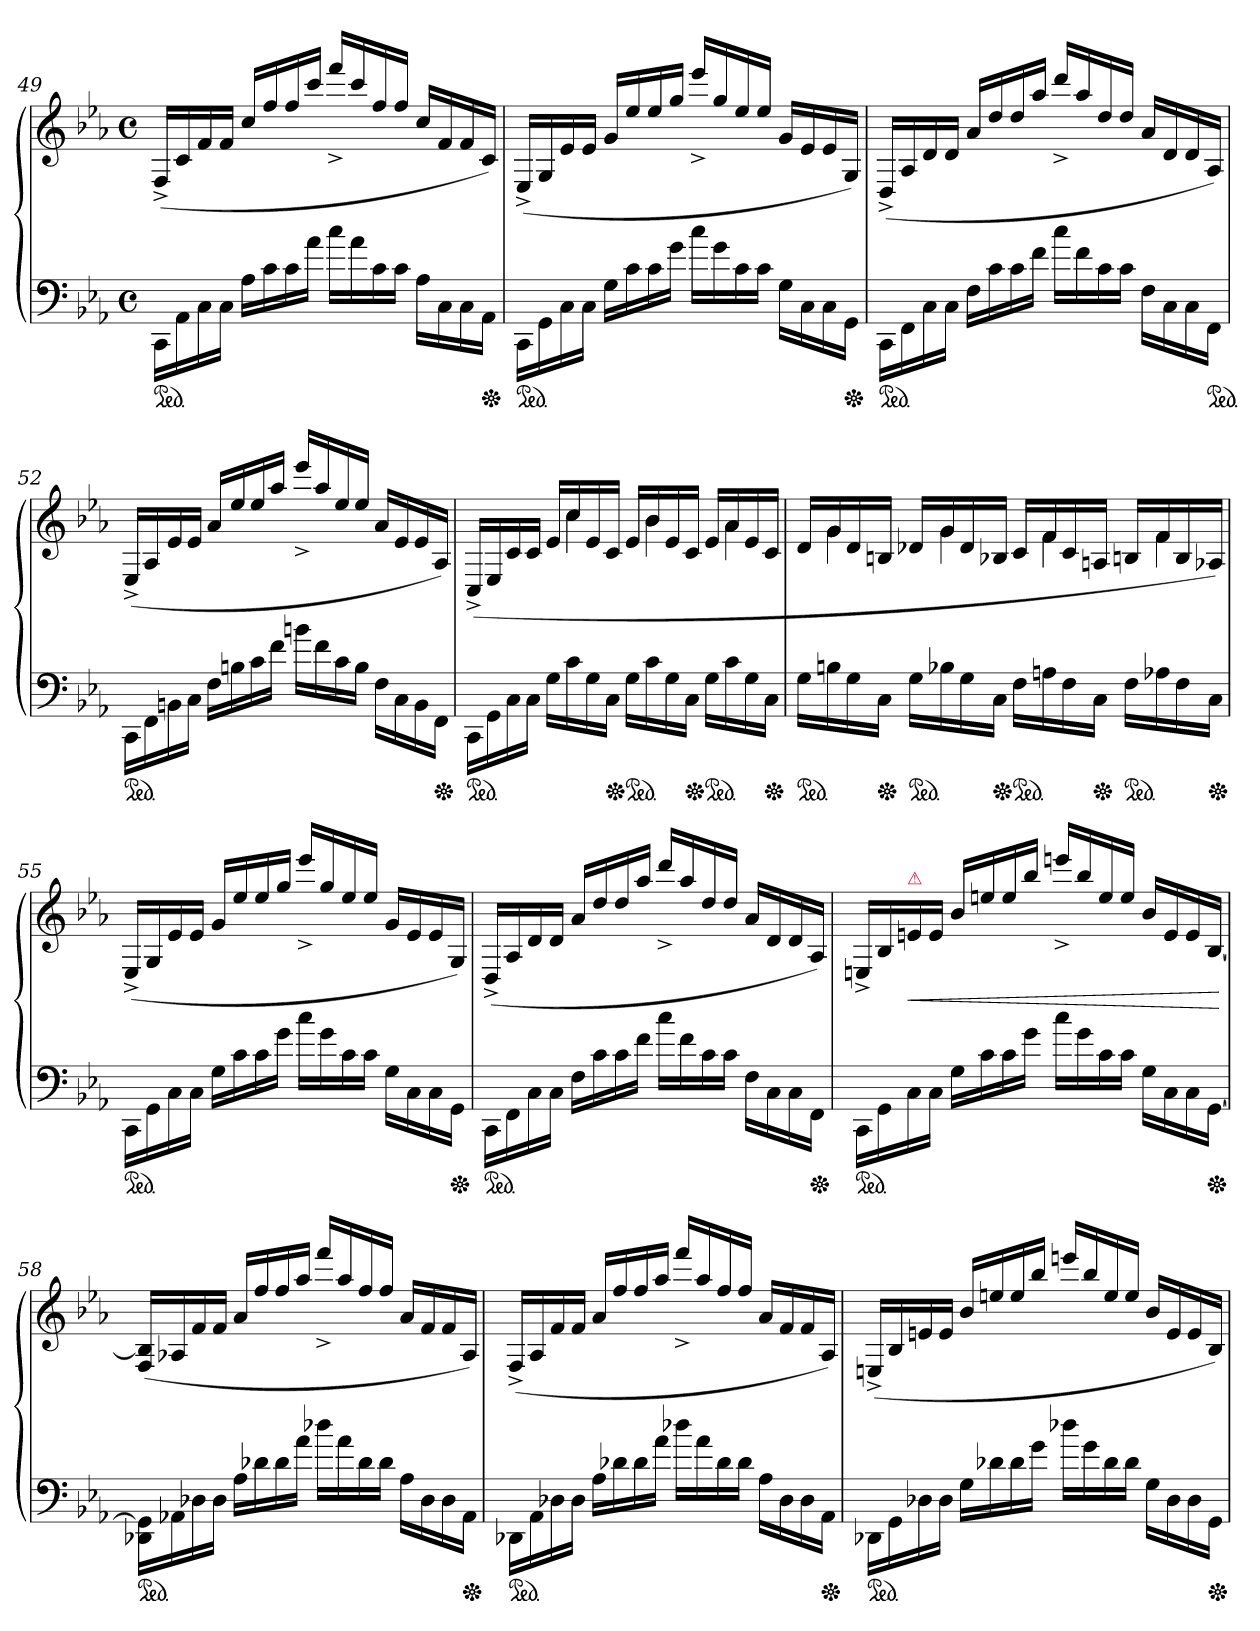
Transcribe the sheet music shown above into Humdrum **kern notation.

**kern	**kern	**dynam
*part1	*part1	*part1
*staff2	*staff1	*staff1/2
*clefF4	*clefG2	*
*k[b-e-a-]	*k[b-e-a-]	*
*c:	*c:	*
*M2/2	*M2/2	*
*met(c)	*met(c)	*
*ped	*	*
=49	=49	=49
16CC\LL	(>16F^</LL	.
16AA-\	16c/	.
16C	16f	.
16CJJ	16fJJ	.
16A-\LL	16cc/LL	.
16c	16ff	.
16c	16ff	.
16a-\JJ	16ccc/JJ	.
16cc\LL	16fff^</LL	.
16a-\	16ccc/	.
16c\	16ff/	.
16c\JJ	16ff/JJ	.
16A-\LL	16cc/LL	.
16C	16f	.
16C	16f	.
*Xped	*	*
16AA-JJ	16cJJ)	.
=50	=50	=50
*ped	*	*
16CC\LL	(>16E-^</LL	.
16GG\	16G/	.
16C	16e-	.
16CJJ	16e-JJ	.
16G\LL	16g/LL	.
16c	16ee-	.
16c	16ee-	.
16g\JJ	16gg/JJ	.
16cc\LL	16eee-^</LL	.
16g\	16gg/	.
16c\	16ee-/	.
16c\JJ	16ee-/JJ	.
16G\LL	16g/LL	.
16C	16e-	.
16C	16e-	.
*Xped	*	*
16GG\JJ	16G/JJ)	.
=51	=51	=51
*ped	*	*
16CC\LL	(>16D^</LL	.
16FF\	16A-/	.
16C	16d	.
16CJJ	16dJJ	.
16F\LL	16a-/LL	.
16c	16dd	.
16c	16dd	.
16f\JJ	16aa-/JJ	.
16cc\LL	16ddd^</LL	.
16f\	16aa-/	.
16c\	16dd/	.
16c\JJ	16dd/JJ	.
16F\LL	16a-/LL	.
16C	16d	.
16C	16d	.
*ped	*	*
16FF\JJ	16A-/JJ)	.
=52	=52	=52
*ped	*	*
16CCLL	(>16E-^</LL	.
16FF\	16A-/	.
16BBn	16e-	.
16CJJ	16e-JJ	.
16FLL	16a-/LL	.
16Bn	16ee-	.
16c	16ee-	.
16f\JJ	16aa-/JJ	.
16bn\LL	16eee-^</LL	.
16f\	16aa-/	.
16c	16ee-	.
16BJJ	16ee-JJ	.
16FLL	16a-/LL	.
16C	16e-	.
16BB	16e-	.
*Xped	*	*
16FF\JJ	16A-/JJ)	.
=53	=53	=53
*	*^	*
*ped	*	*	*
16CC\LL	(>16C^</LL	4ryy	.
16GG\	16E-/	.	.
16C\	16c/	.	.
16C\JJ	16c/JJ	.	.
16GLL	16e-/LL	16ryy	.
!	!	!LO:N:vis=4	!
16c	16cc	8.cc\	.
16G	16e-	.	.
*Xped	*	*	*
16CJJ	16cJJ	.	.
*ped	*	*	*
16GLL	16e-/LL	16ryy	.
!	!	!LO:N:vis=4	!
16c	16b-	8.b-\	.
16G	16e-	.	.
*Xped	*	*	*
16CJJ	16cJJ	.	.
*ped	*	*	*
16GLL	16e-/LL	16ryy	.
!	!	!LO:N:vis=4	!
16c	16a-	8.a-\	.
16G	16e-	.	.
*Xped	*	*	*
16CJJ	16cJJ	.	.
=54	=54	=54	=54
*ped	*	*	*
16GLL	16d/LL	16ryy	.
!	!	!LO:N:vis=4	!
16Bn	16g	8.g\	.
16G	16d	.	.
*Xped	*	*	*
16CJJ	16BnJJ	.	.
*ped	*	*	*
16GLL	16d-X/LL	16ryy	.
!	!	!LO:N:vis=4	!
16B-X	16g	8.g\	.
16G	16d-	.	.
*Xped	*	*	*
16CJJ	16B-XJJ	.	.
*ped	*	*	*
16FLL	16c/LL	16ryy	.
!	!	!LO:N:vis=4	!
16An	16f	8.f\	.
16F	16c	.	.
*Xped	*	*	*
16CJJ	16AnJJ	.	.
*ped	*	*	*
16FLL	16Bn/LL	16ryy	.
!	!	!LO:N:vis=4	!
16A-X	16f	8.f\	.
16F	16B	.	.
*Xped	*	*	*
16CJJ	16A-XJJ)	.	.
*	*v	*v	*
=55	=55	=55
*ped	*	*
16CC\LL	(>16E-^</LL	.
16GG\	16G/	.
16C	16e-	.
16CJJ	16e-JJ	.
16G\LL	16g/LL	.
16c	16ee-	.
16c	16ee-	.
16g\JJ	16gg/JJ	.
16cc\LL	16eee-^</LL	.
16g\	16gg/	.
16c\	16ee-/	.
16c\JJ	16ee-/JJ	.
16G\LL	16g/LL	.
16C	16e-	.
16C	16e-	.
*Xped	*	*
16GG\JJ	16G/JJ)	.
=56	=56	=56
*ped	*	*
16CC\LL	(>16D^</LL	.
16FF\	16A-/	.
16C	16d	.
16CJJ	16dJJ	.
16F\LL	16a-/LL	.
16c	16dd	.
16c	16dd	.
16f\JJ	16aa-/JJ	.
16cc\LL	16ddd^</LL	.
16f\	16aa-/	.
16c\	16dd/	.
16c\JJ	16dd/JJ	.
16F\LL	16a-/LL	.
16C	16d	.
16C	16d	.
*Xped	*	*
16FF\JJ	16A-/JJ)	.
=57	=57	=57
*ped	*	*
16CC\LL	16En^</LL	.
16GG\	16B-/	.
!	!LO:TX:a:color=crimson:t=⚠	!
16C	16en	<
16CJJ	16eJJ	.
16G\LL	16b-/LL	.
16c	16een	.
16c	16ee	.
16g\JJ	16bb-/JJ	.
16cc\LL	16eeen^</LL	.
16g\	16bb-/	.
16c\	16ee/	.
16c\JJ	16ee/JJ	.
16G\LL	16b-/LL	.
16C	16e	.
16C	16e	.
*Xped	*	*
[16GGJJ	[16B-JJ	.
.	.	[
=58	=58	=58
*ped	*	*
16DD-X\ 16GG]\LL	(>16F/ 16B-]/LL	.
16AA-X	16A-X	.
16D-X	16f	.
16D-JJ	16fJJ	.
16A-\LL	16a-/LL	.
16d-X	16ff	.
16d-	16ff	.
16a-\JJ	16aa-/JJ	.
16dd-X\LL	16fff^</LL	.
16a-\	16aa-/	.
16d-\	16ff/	.
16d-\JJ	16ff/JJ	.
16A-\LL	16a-/LL	.
16D-	16f	.
16D-	16f	.
*Xped	*	*
16AA-\JJ	16A-/JJ)	.
=59	=59	=59
*ped	*	*
16DD-X\LL	(>16F^</LL	.
16AA-\	16A-/	.
16D-X	16f	.
16D-JJ	16fJJ	.
16A-\LL	16a-/LL	.
16d-X	16ff	.
16d-	16ff	.
16a-\JJ	16aa-/JJ	.
16dd-X\LL	16fff^</LL	.
16a-\	16aa-/	.
16d-\	16ff/	.
16d-\JJ	16ff/JJ	.
16A-\LL	16a-/LL	.
16D-	16f	.
16D-	16f	.
*Xped	*	*
16AA-\JJ	16A-/JJ)	.
=60	=60	=60
*ped	*	*
16DD-X\LL	(>16En^</LL	.
16GG\	16B-/	.
16D-X	16en	.
16D-JJ	16eJJ	.
16G\LL	16b-/LL	.
16d-X	16een	.
16d-	16ee	.
16g\JJ	16bb-/JJ	.
16dd-X\LL	16eeen/LL	.
16g\	16bb-/	.
16d-\	16ee/	.
16d-\JJ	16ee/JJ	.
16G\LL	16b-/LL	.
16D-	16e	.
16D-	16e	.
*Xped	*	*
16GGJJ	16B-JJ)	.
=	=	=
*-	*-	*-
